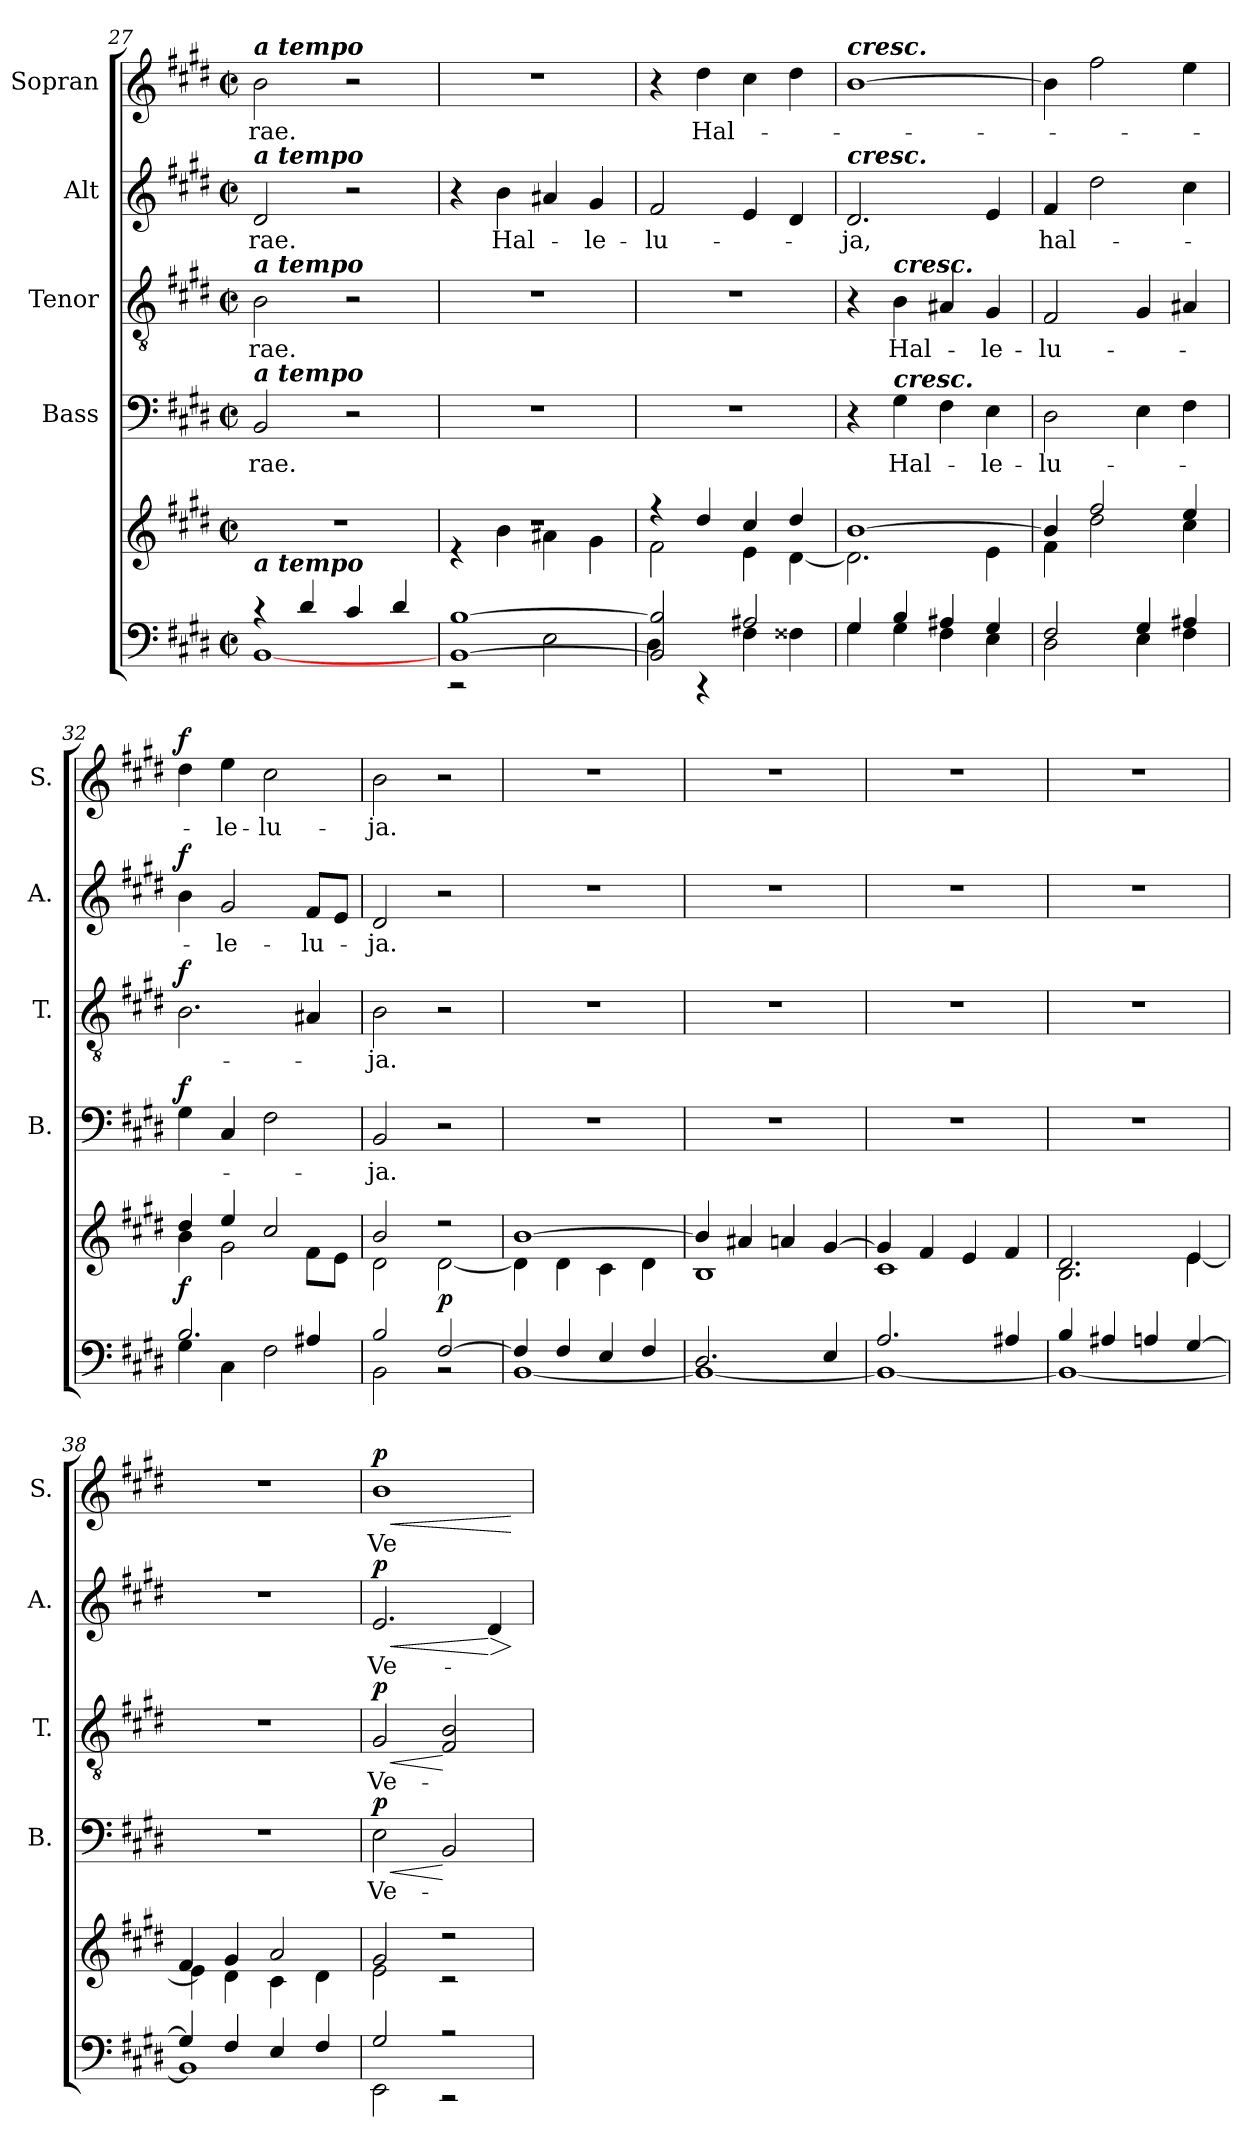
**kern	**kern	**dynam	**kern	**text	**dynam	**kern	**text	**dynam	**kern	**text	**dynam	**kern	**text	**dynam
*part5	*part5	*part5	*part4	*part4	*part4	*part3	*part3	*part3	*part2	*part2	*part2	*part1	*part1	*part1
*staff6	*staff5	*staff5/6	*staff4	*staff4	*staff4	*staff3	*staff3	*staff3	*staff2	*staff2	*staff2	*staff1	*staff1	*staff1
*	*	*	*I"Bass	*	*	*I"Tenor	*	*	*I"Alt	*	*	*I"Sopran	*	*
*	*	*	*I'B.	*	*	*I'T.	*	*	*I'A.	*	*	*I'S.	*	*
*clefF4	*clefG2	*	*clefF4	*	*	*clefGv2	*	*	*clefG2	*	*	*clefG2	*	*
*k[f#c#g#d#]	*k[f#c#g#d#]	*	*k[f#c#g#d#]	*	*	*k[f#c#g#d#]	*	*	*k[f#c#g#d#]	*	*	*k[f#c#g#d#]	*	*
*E:	*E:	*	*E:	*	*	*E:	*	*	*E:	*	*	*E:	*	*
*M2/2	*M2/2	*	*M2/2	*	*	*M2/2	*	*	*M2/2	*	*	*M2/2	*	*
*met(c|)	*met(c|)	*	*met(c|)	*	*	*met(c|)	*	*	*met(c|)	*	*	*met(c|)	*	*
=27	=27	=27	=27	=27	=27	=27	=27	=27	=27	=27	=27	=27	=27	=27
*^	*	*	*	*	*	*	*	*	*	*	*	*	*	*
!	!	!	!	!	!	!	!	!	!	!	!	!	!LO:TX:a:Bi:t=a tempo	!	!
!	!	!	!	!	!	!	!	!	!	!LO:TX:a:Bi:t=a tempo	!	!	!	!	!
!	!	!	!	!	!	!	!LO:TX:a:Bi:t=a tempo	!	!	!	!	!	!	!	!
!	!	!	!	!LO:TX:a:Bi:t=a tempo	!	!	!	!	!	!	!	!	!	!	!
!LO:TX:a:Bi:t=a tempo	!	!	!	!	!	!	!	!	!	!	!	!	!	!	!
!	!	!	!	!	!LO:LY:b	!	!	!LO:LY:b	!	!	!LO:LY:b	!	!	!LO:LY:b	!
4rc	[<1BB	1r	.	2BB/	-rae.	.	2B\	-rae.	.	2d#/	-rae.	.	2b\	-rae.	.
4d#/	.	.	.	.	.	.	.	.	.	.	.	.	.	.	.
4c#/	.	.	.	2r	.	.	2r	.	.	2r	.	.	2r	.	.
4d#/	.	.	.	.	.	.	.	.	.	.	.	.	.	.	.
=28	=28	=28	=28	=28	=28	=28	=28	=28	=28	=28	=28	=28	=28	=28	=28
*	*	*^	*	*	*	*	*	*	*	*	*	*	*	*	*
[<1BB [>1B	2r	1rdd	4r	.	1r	.	.	1r	.	.	4r	.	.	1r	.	.
!	!	!	!	!	!	!	!	!	!	!	!	!LO:LY:b	!	!	!	!
.	.	.	4b\	.	.	.	.	.	.	.	4b\	Hal-	.	.	.	.
.	2E\	.	4a#X\	.	.	.	.	.	.	.	4a#X/	.	.	.	.	.
!	!	!	!	!	!	!	!	!	!	!	!	!LO:LY:b	!	!	!	!
.	.	.	4g#\	.	.	.	.	.	.	.	4g#/	-le-	.	.	.	.
=29	=29	=29	=29	=29	=29	=29	=29	=29	=29	=29	=29	=29	=29	=29	=29	=29
!	!	!	!	!	!	!	!	!	!	!	!	!LO:LY:b	!	!	!	!
2BB/] 2B/]	4D#\	4ree	2f#\	.	1r	.	.	1r	.	.	2f#/	-lu-	.	4r	.	.
!	!	!	!	!	!	!	!	!	!	!	!	!	!	!	!LO:LY:b	!
.	4r	4dd#/	.	.	.	.	.	.	.	.	.	.	.	4dd#\	Hal-	.
2A#X/	4F#\	4cc#/	4e\	.	.	.	.	.	.	.	4e/	.	.	4cc#\	.	.
.	4F##X\	4dd#/	[<4d#\	.	.	.	.	.	.	.	4d#/	.	.	4dd#\	.	.
=30	=30	=30	=30	=30	=30	=30	=30	=30	=30	=30	=30	=30	=30	=30	=30	=30
!	!	!	!	!	!	!	!	!	!	!	!	!	!	!LO:TX:a:Bi:t=cresc.	!	!
!	!	!	!	!	!	!	!	!	!	!	!LO:TX:a:Bi:t=cresc.	!	!	!	!	!
!	!	!	!	!	!	!	!	!	!	!	!	!LO:LY:b	!	!	!	!
4G#/	4G#\	[>1b	2.d#\]	.	4r	.	.	4r	.	.	2.d#/	-ja,	.	[1b	.	.
!	!	!	!	!	!	!	!	!LO:TX:a:Bi:t=cresc.	!	!	!	!	!	!	!	!
!	!	!	!	!	!LO:TX:a:Bi:t=cresc.	!	!	!	!	!	!	!	!	!	!	!
!	!	!	!	!	!	!LO:LY:b	!	!	!LO:LY:b	!	!	!	!	!	!	!
4B/	4G#\	.	.	.	4G#\	Hal-	.	4B\	Hal-	.	.	.	.	.	.	.
4A#X/	4F#\	.	.	.	4F#\	.	.	4A#X/	.	.	.	.	.	.	.	.
!	!	!	!	!	!	!LO:LY:b	!	!	!LO:LY:b	!	!	!	!	!	!	!
4G#/	4E\	.	4e\	.	4E\	-le-	.	4G#/	-le-	.	4e/	.	.	.	.	.
!!LO:LB:g=z
=31	=31	=31	=31	=31	=31	=31	=31	=31	=31	=31	=31	=31	=31	=31	=31	=31
!	!	!	!	!	!	!LO:LY:b	!	!	!LO:LY:b	!	!	!LO:LY:b	!	!	!	!
2F#/	2D#\	4b/]	4f#\	.	2D#\	-lu-	.	2F#/	-lu-	.	4f#/	hal-	.	4b\]	.	.
.	.	2ff#/	2dd#\	.	.	.	.	.	.	.	2dd#\	.	.	2ff#\	.	.
4G#/	4E\	.	.	.	4E\	.	.	4G#/	.	.	.	.	.	.	.	.
4A#X/	4F#\	4ee/	4cc#\	.	4F#\	.	.	4A#X/	.	.	4cc#\	.	.	4ee\	.	.
=32	=32	=32	=32	=32	=32	=32	=32	=32	=32	=32	=32	=32	=32	=32	=32	=32
!	!	!	!	!LO:DY:b	!	!	!LO:DY:a	!	!	!LO:DY:a	!	!	!LO:DY:a	!	!	!LO:DY:a
2.B/	4G#\	4dd#/	4b\	f	4G#\	.	f	2.B\	.	f	4b\	.	f	4dd#\	.	f
!	!	!	!	!	!	!	!	!	!	!	!	!LO:LY:b	!	!	!LO:LY:b	!
.	4C#\	4ee/	2g#\	.	4C#/	.	.	.	.	.	2g#/	-le-	.	4ee\	-le-	.
!	!	!	!	!	!	!	!	!	!	!	!	!	!	!	!LO:LY:b	!
.	2F#\	2cc#/	.	.	2F#\	.	.	.	.	.	.	.	.	2cc#\	-lu-	.
!	!	!	!	!	!	!	!	!	!	!	!	!LO:LY:b	!	!	!	!
4A#X/	.	.	8f#\L	.	.	.	.	4A#X/	.	.	8f#/L	-lu-	.	.	.	.
.	.	.	8e\J	.	.	.	.	.	.	.	8e/J	.	.	.	.	.
=33	=33	=33	=33	=33	=33	=33	=33	=33	=33	=33	=33	=33	=33	=33	=33	=33
!	!	!	!	!	!	!LO:LY:b	!	!	!LO:LY:b	!	!	!LO:LY:b	!	!	!LO:LY:b	!
2B/	2BB\	2b/	2d#\	.	2BB/	-ja.	.	2B\	-ja.	.	2d#/	-ja.	.	2b\	-ja.	.
!	!	!	!	!LO:DY:b	!	!	!	!	!	!	!	!	!	!	!	!
[>2F#/	2rBB	2r	[<2d#\	p	2r	.	.	2r	.	.	2r	.	.	2r	.	.
=34	=34	=34	=34	=34	=34	=34	=34	=34	=34	=34	=34	=34	=34	=34	=34	=34
4F#/]	[<1BB	[>1b	4d#\]	.	1r	.	.	1r	.	.	1r	.	.	1r	.	.
4F#/	.	.	4d#\	.	.	.	.	.	.	.	.	.	.	.	.	.
4E/	.	.	4c#\	.	.	.	.	.	.	.	.	.	.	.	.	.
4F#/	.	.	4d#\	.	.	.	.	.	.	.	.	.	.	.	.	.
=35	=35	=35	=35	=35	=35	=35	=35	=35	=35	=35	=35	=35	=35	=35	=35	=35
2.D#/	1BB_	4b/]	1B	.	1r	.	.	1r	.	.	1r	.	.	1r	.	.
.	.	4a#X/	.	.	.	.	.	.	.	.	.	.	.	.	.	.
.	.	4an/	.	.	.	.	.	.	.	.	.	.	.	.	.	.
4E/	.	[>4g#/	.	.	.	.	.	.	.	.	.	.	.	.	.	.
=36	=36	=36	=36	=36	=36	=36	=36	=36	=36	=36	=36	=36	=36	=36	=36	=36
2.A/	1BB_	4g#/]	1c#	.	1r	.	.	1r	.	.	1r	.	.	1r	.	.
.	.	4f#/	.	.	.	.	.	.	.	.	.	.	.	.	.	.
.	.	4e/	.	.	.	.	.	.	.	.	.	.	.	.	.	.
4A#X/	.	4f#/	.	.	.	.	.	.	.	.	.	.	.	.	.	.
!!LO:PB:g=z
=37	=37	=37	=37	=37	=37	=37	=37	=37	=37	=37	=37	=37	=37	=37	=37	=37
4B/	1BB_	2.d#/	2.B\	.	1r	.	.	1r	.	.	1r	.	.	1r	.	.
4A#X/	.	.	.	.	.	.	.	.	.	.	.	.	.	.	.	.
4An/	.	.	.	.	.	.	.	.	.	.	.	.	.	.	.	.
[>4G#/	.	4e/	[<4e\	.	.	.	.	.	.	.	.	.	.	.	.	.
=38	=38	=38	=38	=38	=38	=38	=38	=38	=38	=38	=38	=38	=38	=38	=38	=38
4G#/]	1BB]	4f#/	4e\]	.	1r	.	.	1r	.	.	1r	.	.	1r	.	.
4F#/	.	4g#/	4d#\	.	.	.	.	.	.	.	.	.	.	.	.	.
4E/	.	2a/	4c#\	.	.	.	.	.	.	.	.	.	.	.	.	.
4F#/	.	.	4d#\	.	.	.	.	.	.	.	.	.	.	.	.	.
=39	=39	=39	=39	=39	=39	=39	=39	=39	=39	=39	=39	=39	=39	=39	=39	=39
!	!	!	!	!	!	!LO:LY:b	!LO:HP:b	!	!LO:LY:b	!LO:HP:b	!	!LO:LY:b	!LO:HP:b	!	!LO:LY:b	!LO:HP:b
!	!	!	!	!	!	!	!LO:DY:n=1:a	!	!	!LO:DY:n=1:a	!	!	!LO:DY:n=1:a	!	!	!LO:DY:n=1:a
2G#/	2EE\	2g#/	2e\	.	2E\	Ve-	< p	2G#/	Ve-	< p	2.e/	Ve-	< p	1b	Ve-	< p
2r	2r	2r	2r	.	2BB/	.	[	2F#/ 2B/	.	[	.	.	.	.	.	.
!	!	!	!	!	!	!	!	!	!	!	!	!	!LO:HP:n=1:b	!	!	!
.	.	.	.	.	.	.	.	.	.	.	4d#/	.	[ >	.	.	.
*v	*v	*	*	*	*	*	*	*	*	*	*	*	*	*	*	*
*	*v	*v	*	*	*	*	*	*	*	*	*	*	*	*	*
.	.	.	.	.	.	.	.	.	.	.	]	.	.	[
=	=	=	=	=	=	=	=	=	=	=	=	=	=	=
*-	*-	*-	*-	*-	*-	*-	*-	*-	*-	*-	*-	*-	*-	*-
